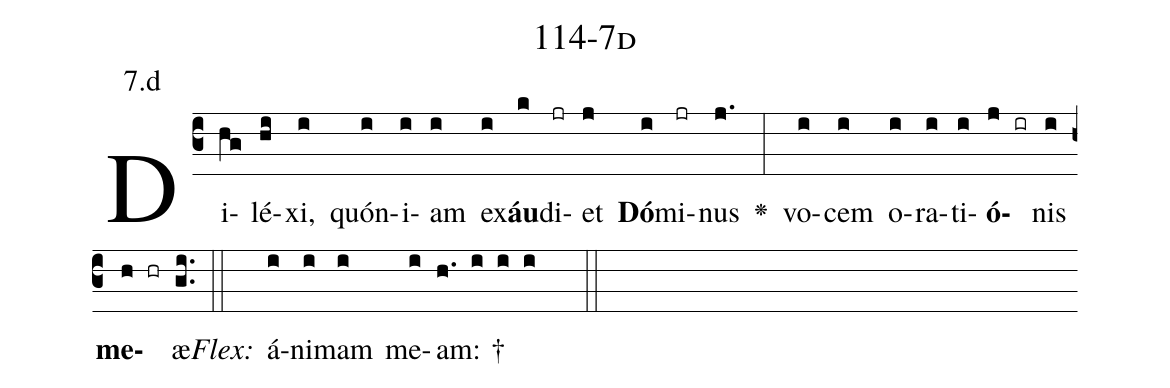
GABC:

name: 114-7d;
annotation: 7.d;
%%
(c3)Di(hg)lé(hi)xi,(i) quón(i)i(i)am(i) ex(i)<b>áu</b>(k)di(jr)et(j) <b>Dó</b>(i)mi(jr)nus(j.) <v>\greheightstar</v>(:) vo(i)cem(i) o(i)ra(i)ti(i)<b>ó</b>(j ir)nis(i) <b>me</b>(h hr)æ.(gi..) (::)
<i>Flex:</i>()  á(i)ni(i)mam(i) me(i)am: †(h. i i i  ::)

%E(i) u(i) o(j) u(i) a(h) e.(gi..) (::)
